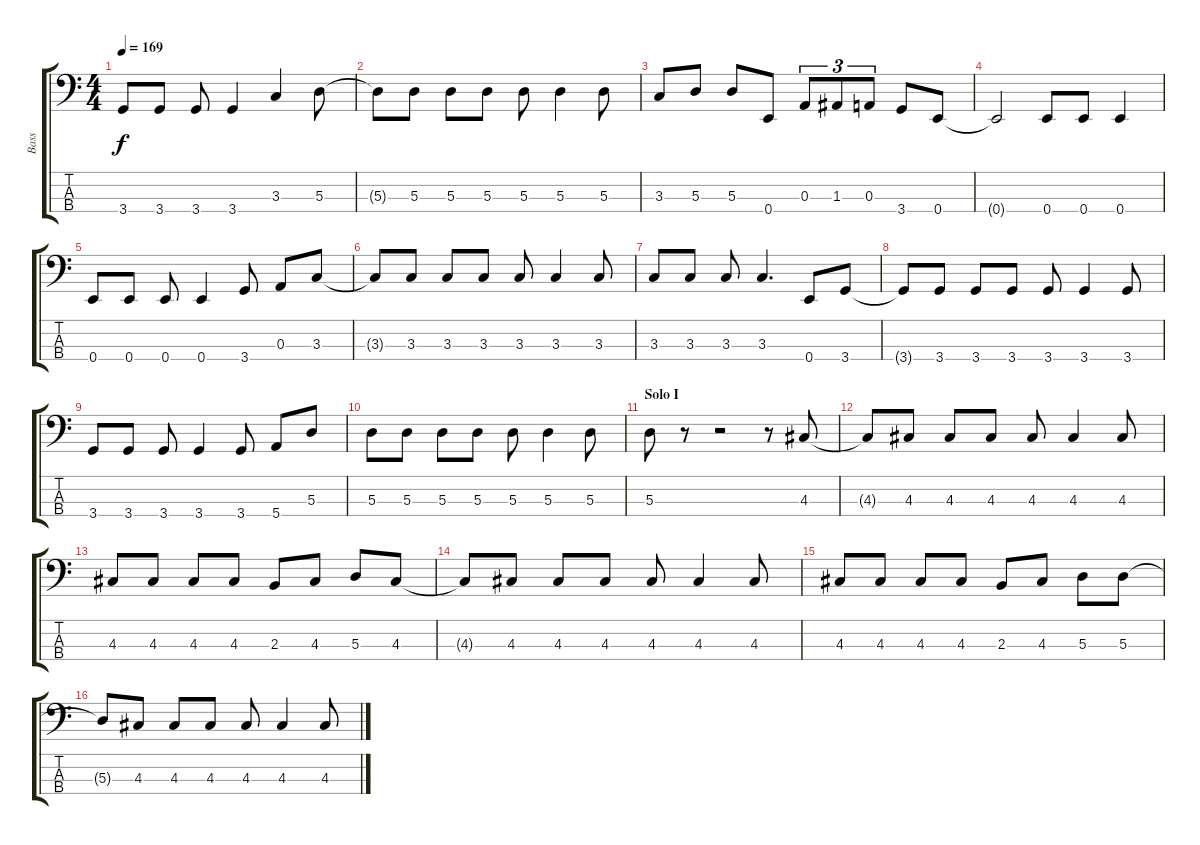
\track ("Bass" "Bass") {instrument fretlessbass}
\staff {score tabs}
\tuning (G2 D2 A1 E1) {hide}
\ts (4 4)
\tempo 169
\clef f4
\ks c
3.4.8{dy f} 3.4.8 3.4.8 3.4.4 3.3.4 5.3.8 |
5.3{t}.8 5.3.8 5.3.8 5.3.8 5.3.8 5.3.4 5.3.8 |
3.3.8 5.3.8 5.3.8 0.4.8 0.3.8{tu (3 2)} 1.3.8{tu (3 2)} 0.3.8{tu (3 2)} 3.4.8 0.4.8 |
0.4{t}.2 0.4.8 0.4.8 0.4.4 |
0.4.8 0.4.8 0.4.8 0.4.4 3.4.8 0.3.8 3.3.8 |
3.3{t}.8 3.3.8 3.3.8 3.3.8 3.3.8 3.3.4 3.3.8 |
3.3.8 3.3.8 3.3.8 3.3.4{d} 0.4.8 3.4.8 |
3.4{t}.8 3.4.8 3.4.8 3.4.8 3.4.8 3.4.4 3.4.8 |
3.4.8 3.4.8 3.4.8 3.4.4 3.4.8 5.4.8 5.3.8 |
5.3.8 5.3.8 5.3.8 5.3.8 5.3.8 5.3.4 5.3.8 |
\section ("" "Solo I")
5.3.8 r.8 r.2 r.8 4.3.8 |
4.3{t}.8 4.3.8 4.3.8 4.3.8 4.3.8 4.3.4 4.3.8 |
4.3.8 4.3.8 4.3.8 4.3.8 2.3.8 4.3.8 5.3.8 4.3.8 |
4.3{t}.8 4.3.8 4.3.8 4.3.8 4.3.8 4.3.4 4.3.8 |
4.3.8 4.3.8 4.3.8 4.3.8 2.3.8 4.3.8 5.3.8 5.3.8 |
5.3{t}.8 4.3.8 4.3.8 4.3.8 4.3.8 4.3.4 4.3.8
